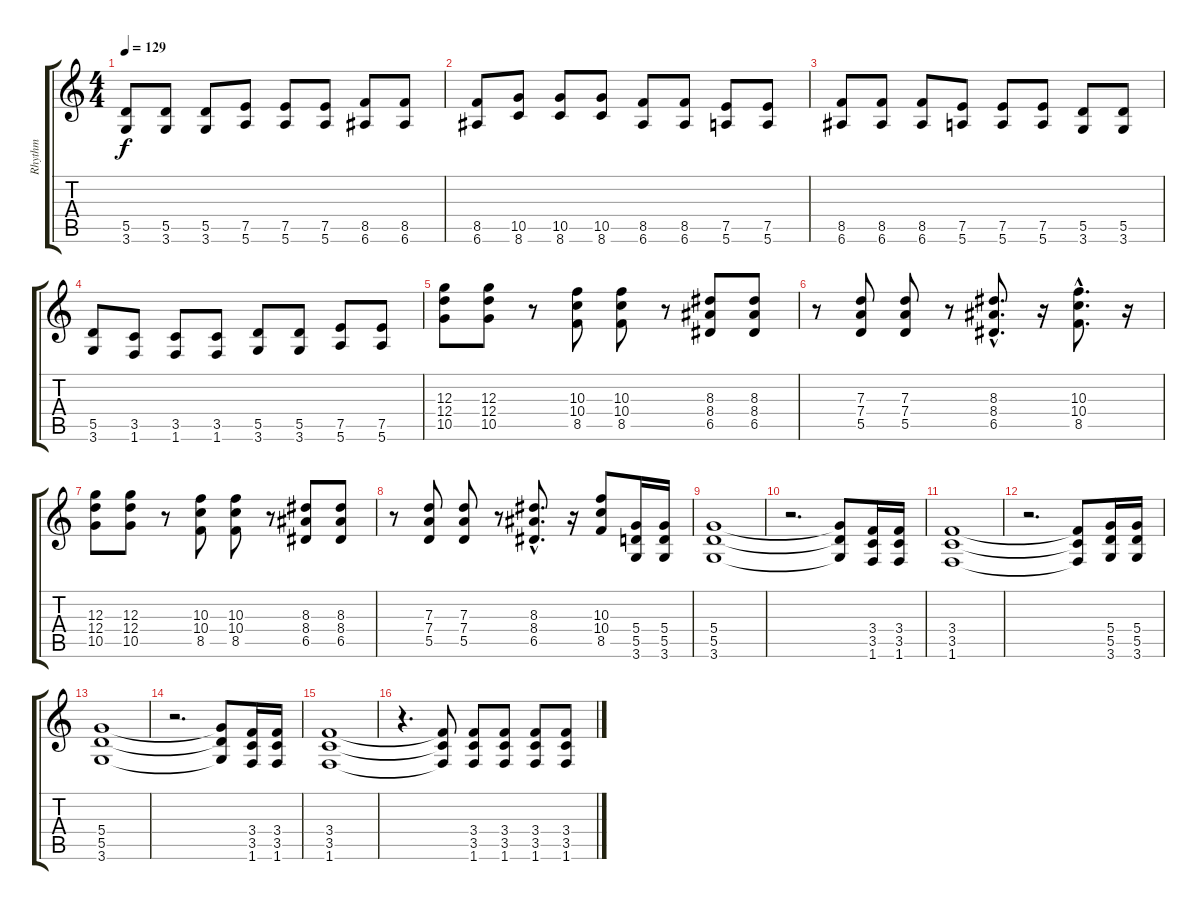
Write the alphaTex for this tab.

\track ("Rhythm" "Rhythm") {instrument overdrivenguitar}
\staff {score tabs}
\tuning (E4 B3 G3 D3 A2 E2) {hide}
\ts (4 4)
\tempo 129
\clef g2
\ks c
(5.5 3.6).8{dy f volume 11 instrument distortionguitar} (5.5 3.6).8 (5.5 3.6).8 (7.5 5.6).8 (7.5 5.6).8 (7.5 5.6).8 (8.5 6.6).8 (8.5 6.6).8 |
(8.5 6.6).8{volume 11} (10.5 8.6).8 (10.5 8.6).8 (10.5 8.6).8 (8.5 6.6).8 (8.5 6.6).8 (7.5 5.6).8 (7.5 5.6).8 |
(8.5 6.6).8{volume 11} (8.5 6.6).8 (8.5 6.6).8 (7.5 5.6).8 (7.5 5.6).8 (7.5 5.6).8 (5.5 3.6).8 (5.5 3.6).8 |
(5.5 3.6).8{volume 11} (3.5 1.6).8 (3.5 1.6).8 (3.5 1.6).8 (5.5 3.6).8 (5.5 3.6).8 (7.5 5.6).8 (7.5 5.6).8 |
(12.3 12.4 10.5).8{volume 14 instrument overdrivenguitar} (12.3 12.4 10.5).8 r.8 (10.3 10.4 8.5).8 (10.3 10.4 8.5).8 r.8 (8.3 8.4 6.5).8 (8.3 8.4 6.5).8 |
r.8 (7.3 7.4 5.5).8 (7.3 7.4 5.5).8 r.8 (8.3{hac} 8.4{hac} 6.5{hac}).8{d} r.16 (10.3{hac} 10.4{hac} 8.5{hac}).8{d} r.16 |
(12.3 12.4 10.5).8 (12.3 12.4 10.5).8 r.8 (10.3 10.4 8.5).8 (10.3 10.4 8.5).8 r.8 (8.3 8.4 6.5).8 (8.3 8.4 6.5).8 |
r.8 (7.3 7.4 5.5).8 (7.3 7.4 5.5).8 r.8 (8.3{hac} 8.4{hac} 6.5{hac}).8{d} r.16 (10.3 10.4 8.5).8 (5.4 5.5 3.6).16{volume 16 instrument overdrivenguitar} (5.4 5.5 3.6).16 |
(5.4 5.5 3.6).1{instrument overdrivenguitar} |
r.2{d} (5.4{t} 5.5{t} 3.6{t}).8 (3.4 3.5 1.6).16 (3.4 3.5 1.6).16 |
(3.4 3.5 1.6).1 |
r.2{d} (3.4{t} 3.5{t} 1.6{t}).8 (5.4 5.5 3.6).16 (5.4 5.5 3.6).16 |
(5.4 5.5 3.6).1 |
r.2{d} (5.4{t} 5.5{t} 3.6{t}).8 (3.4 3.5 1.6).16 (3.4 3.5 1.6).16 |
(3.4 3.5 1.6).1 |
r.4{d} (3.4{t} 3.5{t} 1.6{t}).8 (3.4 3.5 1.6).8 (3.4 3.5 1.6).8 (3.4 3.5 1.6).8 (3.4 3.5 1.6).8
